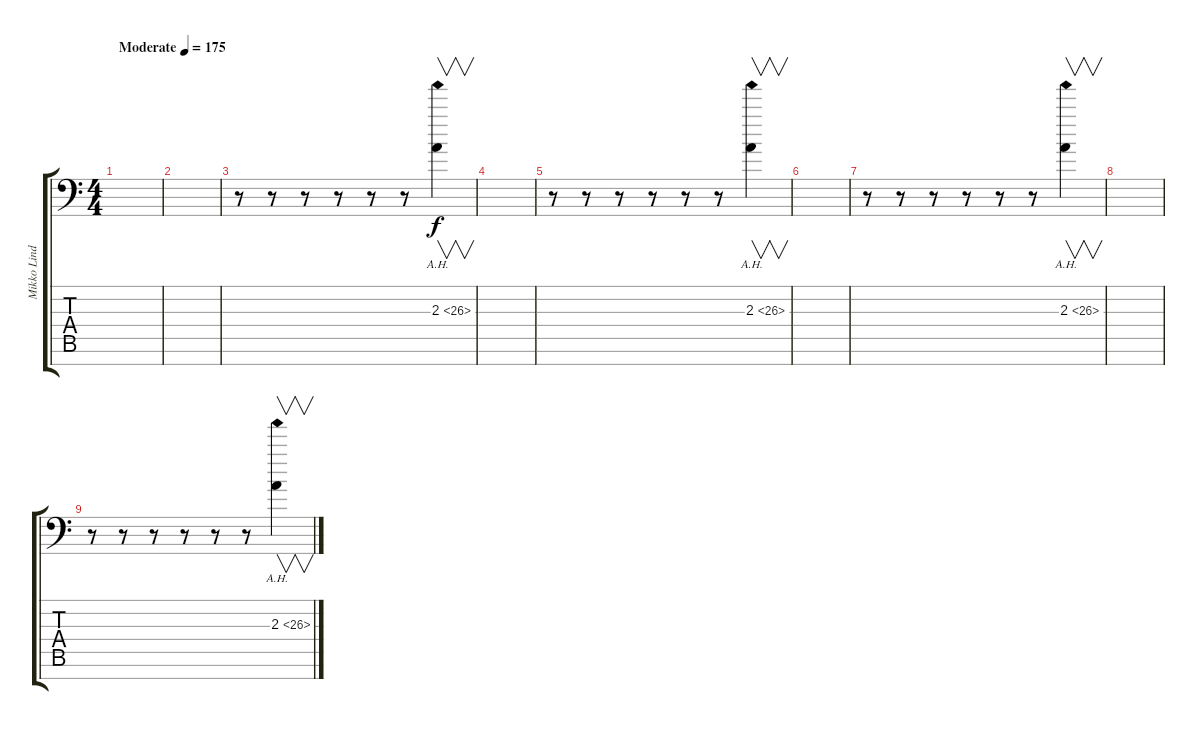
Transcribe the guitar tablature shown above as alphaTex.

\track ("Mikko Lindström" "Mikko Lind") {instrument acousticguitarsteel}
\staff {score tabs}
\tuning (E4 B3 G3 D3 A2 E2 A1) {hide}
\ts (4 4)
\tempo (175 "Moderate")
\clef f4
\ks c
|
|
r.8 r.8 r.8 r.8 r.8 r.8 2.3{ah 24}.4{v instrument distortionguitar} |
|
r.8 r.8 r.8 r.8 r.8 r.8 2.3{ah 24}.4{v} |
|
r.8 r.8 r.8 r.8 r.8 r.8 2.3{ah 24}.4{v} |
|
r.8 r.8 r.8 r.8 r.8 r.8 2.3{ah 24}.4{v}
